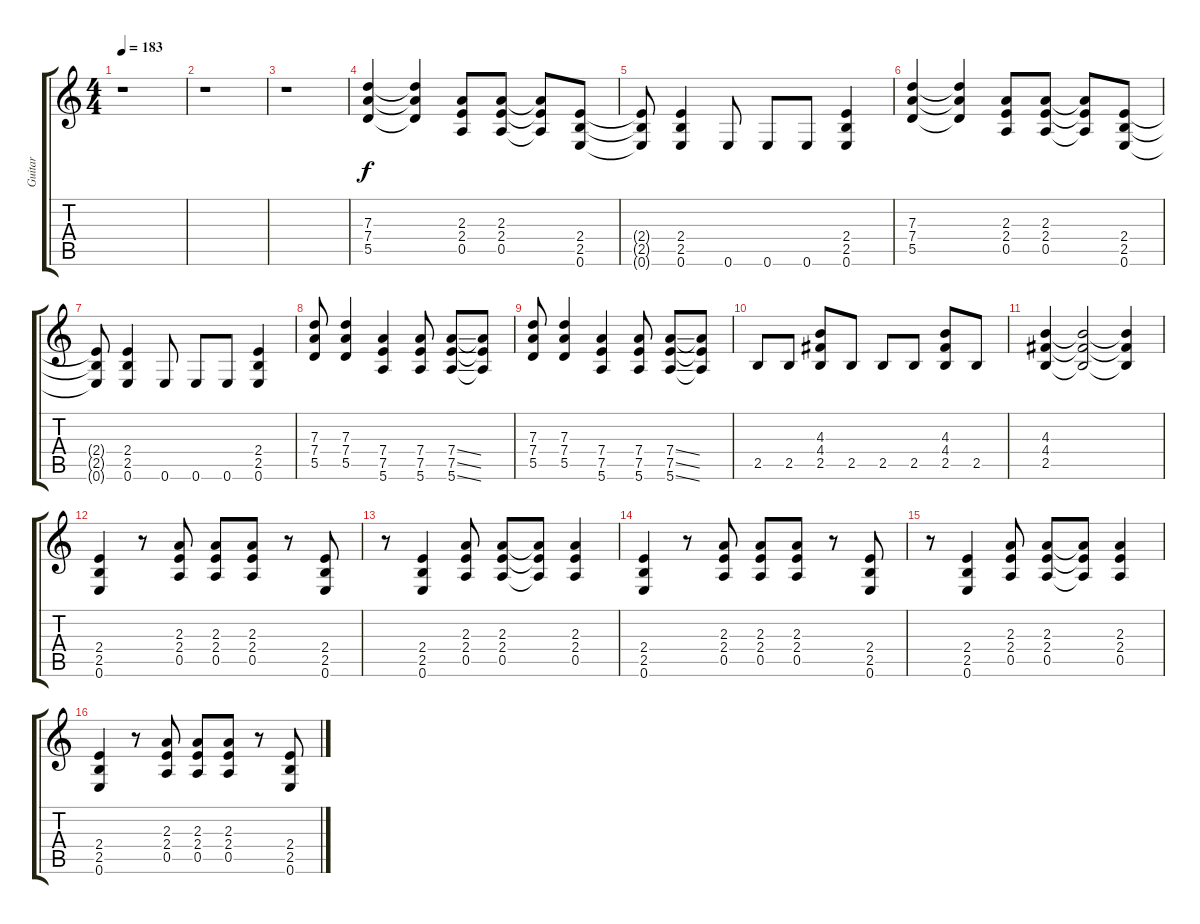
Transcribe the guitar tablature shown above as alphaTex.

\track ("Guitar" "Guitar") {instrument overdrivenguitar}
\staff {score tabs}
\tuning (E4 B3 G3 D3 A2 E2) {hide}
\ts (4 4)
\tempo 183
\clef g2
\ks c
r.1{dy f} |
r.1 |
r.1 |
(7.3 7.4 5.5).4 (7.3{t} 7.4{t} 5.5{t}).4 (2.3 2.4 0.5).8 (2.3 2.4 0.5).8 (2.3{t} 2.4{t} 0.5{t}).8 (2.4 2.5 0.6).8 |
(2.4{t} 2.5{t} 0.6{t}).8 (2.4 2.5 0.6).4 0.6.8 0.6.8 0.6.8 (2.4 2.5 0.6).4 |
(7.3 7.4 5.5).4 (7.3{t} 7.4{t} 5.5{t}).4 (2.3 2.4 0.5).8 (2.3 2.4 0.5).8 (2.3{t} 2.4{t} 0.5{t}).8 (2.4 2.5 0.6).8 |
(2.4{t} 2.5{t} 0.6{t}).8 (2.4 2.5 0.6).4 0.6.8 0.6.8 0.6.8 (2.4 2.5 0.6).4 |
(7.3 7.4 5.5).8 (7.3 7.4 5.5).4 (7.4 7.5 5.6).4 (7.4 7.5 5.6).8 (7.4{ss} 7.5{ss} 5.6{ss}).8 (7.4{t} 7.5{t} 5.6{t}).8 |
(7.3 7.4 5.5).8 (7.3 7.4 5.5).4 (7.4 7.5 5.6).4 (7.4 7.5 5.6).8 (7.4{ss} 7.5{ss} 5.6{ss}).8 (7.4{t} 7.5{t} 5.6{t}).8 |
2.5.8 2.5.8 (4.3 4.4 2.5).8 2.5.8 2.5.8 2.5.8 (4.3 4.4 2.5).8 2.5.8 |
(4.3 4.4 2.5).4 (4.3{t} 4.4{t} 2.5{t}).2 (4.3{t} 4.4{t} 2.5{t}).4 |
(2.4 2.5 0.6).4 r.8 (2.3 2.4 0.5).8 (2.3 2.4 0.5).8 (2.3 2.4 0.5).8 r.8 (2.4 2.5 0.6).8 |
r.8 (2.4 2.5 0.6).4 (2.3 2.4 0.5).8 (2.3 2.4 0.5).8 (2.3{t} 2.4{t} 0.5{t}).8 (2.3 2.4 0.5).4 |
(2.4 2.5 0.6).4 r.8 (2.3 2.4 0.5).8 (2.3 2.4 0.5).8 (2.3 2.4 0.5).8 r.8 (2.4 2.5 0.6).8 |
r.8 (2.4 2.5 0.6).4 (2.3 2.4 0.5).8 (2.3 2.4 0.5).8 (2.3{t} 2.4{t} 0.5{t}).8 (2.3 2.4 0.5).4 |
(2.4 2.5 0.6).4 r.8 (2.3 2.4 0.5).8 (2.3 2.4 0.5).8 (2.3 2.4 0.5).8 r.8 (2.4 2.5 0.6).8
